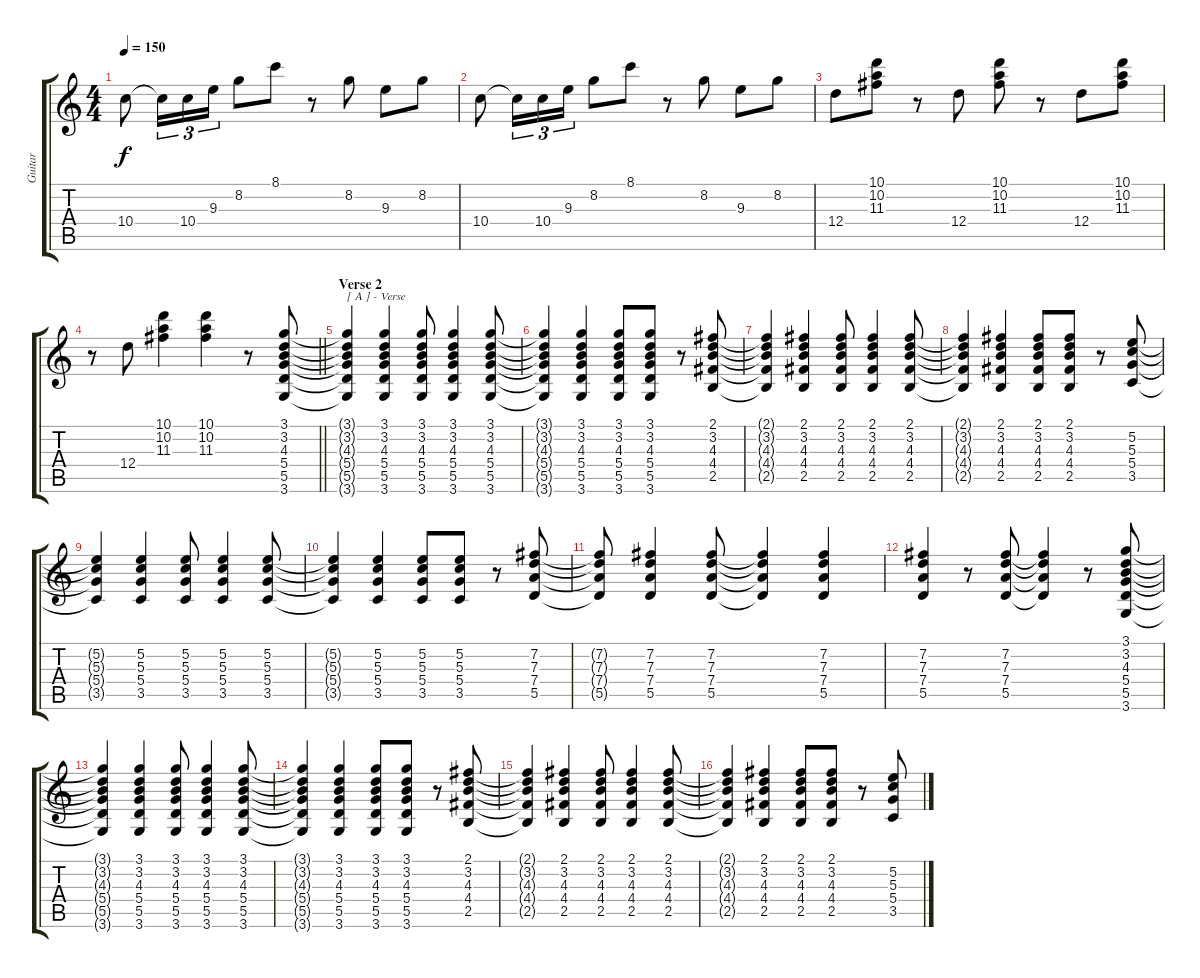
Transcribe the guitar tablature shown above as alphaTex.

\track ("Guitar" "Guitar") {instrument acousticguitarsteel}
\staff {score tabs}
\tuning (E4 B3 G3 D3 A2 E2) {hide}
\ts (4 4)
\tempo 150
\clef g2
\ks c
10.4.8{dy f} 10.4{t}.16{tu (3 2)} 10.4.16{tu (3 2)} 9.3.16{tu (3 2)} 8.2.8 8.1.8 r.8 8.2.8 9.3.8 8.2.8 |
10.4.8 10.4{t}.16{tu (3 2)} 10.4.16{tu (3 2)} 9.3.16{tu (3 2)} 8.2.8 8.1.8 r.8 8.2.8 9.3.8 8.2.8 |
12.4.8 (10.1 10.2 11.3).8 r.8 12.4.8 (10.1 10.2 11.3).8 r.8 12.4.8 (10.1 10.2 11.3).8 |
\barLineRight lightlight
r.8 12.4.8 (10.1 10.2 11.3).4 (10.1 10.2 11.3).4 r.8 (3.1 3.2 4.3 5.4 5.5 3.6).8 |
\section ("" "Verse 2")
(3.1{t} 3.2{t} 4.3{t} 5.4{t} 5.5{t} 3.6{t}).4{txt "[ A ] - Verse"} (3.1 3.2 4.3 5.4 5.5 3.6).4 (3.1 3.2 4.3 5.4 5.5 3.6).8 (3.1 3.2 4.3 5.4 5.5 3.6).4 (3.1 3.2 4.3 5.4 5.5 3.6).8 |
(3.1{t} 3.2{t} 4.3{t} 5.4{t} 5.5{t} 3.6{t}).4 (3.1 3.2 4.3 5.4 5.5 3.6).4 (3.1 3.2 4.3 5.4 5.5 3.6).8 (3.1 3.2 4.3 5.4 5.5 3.6).8 r.8 (2.1 3.2 4.3 4.4 2.5).8 |
(2.1{t} 3.2{t} 4.3{t} 4.4{t} 2.5{t}).4 (2.1 3.2 4.3 4.4 2.5).4 (2.1 3.2 4.3 4.4 2.5).8 (2.1 3.2 4.3 4.4 2.5).4 (2.1 3.2 4.3 4.4 2.5).8 |
(2.1{t} 3.2{t} 4.3{t} 4.4{t} 2.5{t}).4 (2.1 3.2 4.3 4.4 2.5).4 (2.1 3.2 4.3 4.4 2.5).8 (2.1 3.2 4.3 4.4 2.5).8 r.8 (5.2 5.3 5.4 3.5).8 |
(5.2{t} 5.3{t} 5.4{t} 3.5{t}).4 (5.2 5.3 5.4 3.5).4 (5.2 5.3 5.4 3.5).8 (5.2 5.3 5.4 3.5).4 (5.2 5.3 5.4 3.5).8 |
(5.2{t} 5.3{t} 5.4{t} 3.5{t}).4 (5.2 5.3 5.4 3.5).4 (5.2 5.3 5.4 3.5).8 (5.2 5.3 5.4 3.5).8 r.8 (7.2 7.3 7.4 5.5).8 |
(7.2{t} 7.3{t} 7.4{t} 5.5{t}).8 (7.2 7.3 7.4 5.5).4 (7.2 7.3 7.4 5.5).8 (7.2{t} 7.3{t} 7.4{t} 5.5{t}).4 (7.2 7.3 7.4 5.5).4 |
(7.2 7.3 7.4 5.5).4 r.8 (7.2 7.3 7.4 5.5).8 (7.2{t} 7.3{t} 7.4{t} 5.5{t}).4 r.8 (3.1 3.2 4.3 5.4 5.5 3.6).8 |
(3.1{t} 3.2{t} 4.3{t} 5.4{t} 5.5{t} 3.6{t}).4 (3.1 3.2 4.3 5.4 5.5 3.6).4 (3.1 3.2 4.3 5.4 5.5 3.6).8 (3.1 3.2 4.3 5.4 5.5 3.6).4 (3.1 3.2 4.3 5.4 5.5 3.6).8 |
(3.1{t} 3.2{t} 4.3{t} 5.4{t} 5.5{t} 3.6{t}).4 (3.1 3.2 4.3 5.4 5.5 3.6).4 (3.1 3.2 4.3 5.4 5.5 3.6).8 (3.1 3.2 4.3 5.4 5.5 3.6).8 r.8 (2.1 3.2 4.3 4.4 2.5).8 |
(2.1{t} 3.2{t} 4.3{t} 4.4{t} 2.5{t}).4 (2.1 3.2 4.3 4.4 2.5).4 (2.1 3.2 4.3 4.4 2.5).8 (2.1 3.2 4.3 4.4 2.5).4 (2.1 3.2 4.3 4.4 2.5).8 |
(2.1{t} 3.2{t} 4.3{t} 4.4{t} 2.5{t}).4 (2.1 3.2 4.3 4.4 2.5).4 (2.1 3.2 4.3 4.4 2.5).8 (2.1 3.2 4.3 4.4 2.5).8 r.8 (5.2 5.3 5.4 3.5).8
